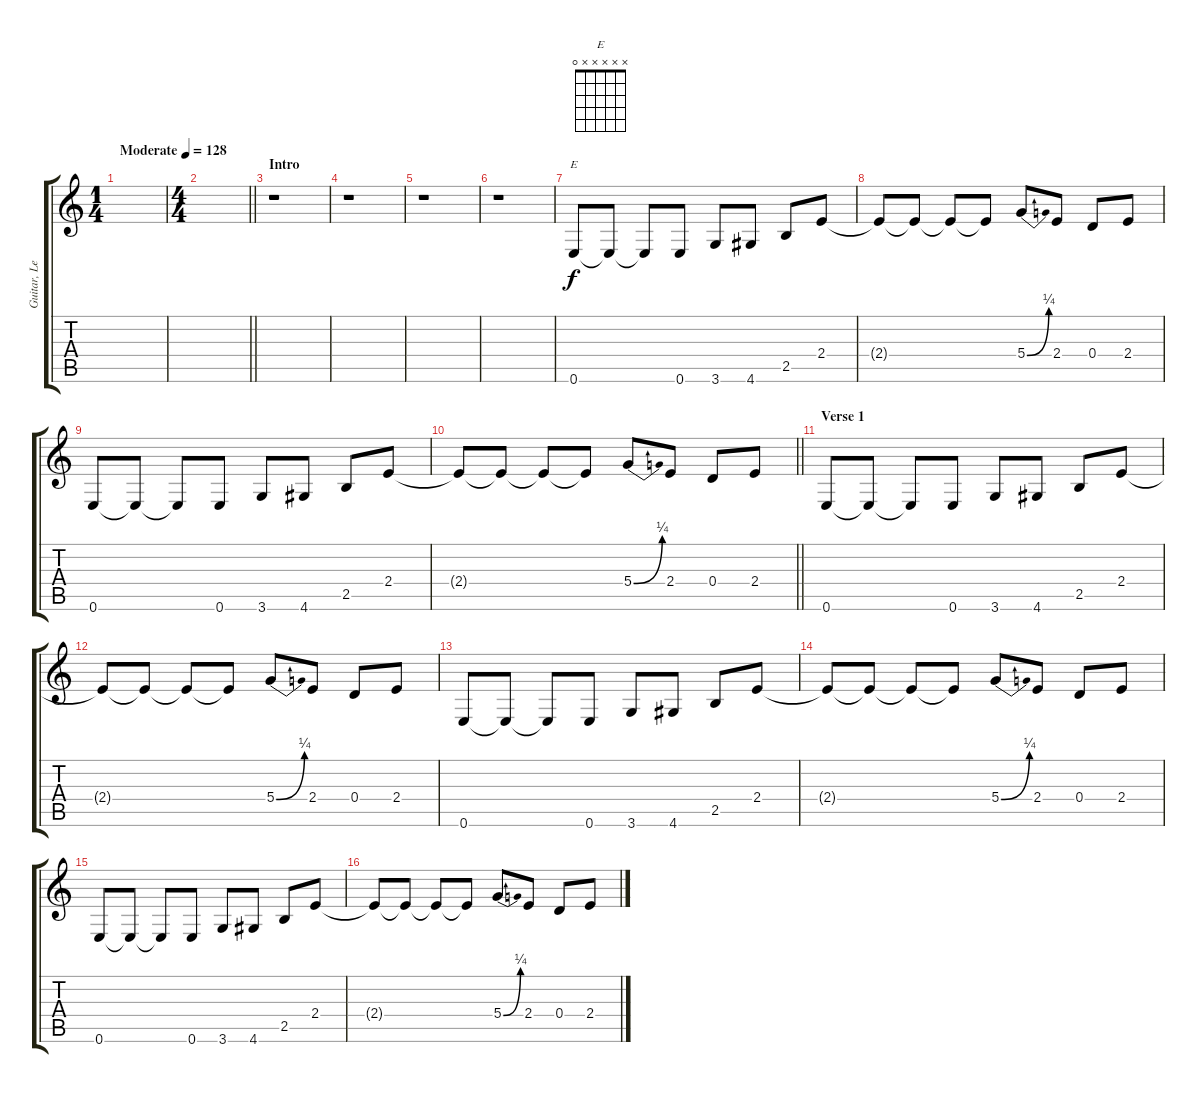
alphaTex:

\track ("Guitar, Lead" "Guitar, Le") {instrument overdrivenguitar}
\staff {score tabs}
\tuning (E4 B3 G3 D3 A2 E2) {hide}
\chord ("E" x x x x x 0)
\ts (1 4)
\tempo (128 "Moderate")
\clef g2
\ks c
|
\ts (4 4)
\barLineRight lightlight
|
\section ("" "Intro")
r.1 |
r.1 |
r.1 |
r.1 |
0.6.8{ch "E"} 0.6{t}.8 0.6{t}.8 0.6.8 3.6.8 4.6.8 2.5.8 2.4.8 |
2.4{t}.8 2.4{t}.8 2.4{t}.8 2.4{t}.8 5.4{be (bend 0 0 60 1)}.8 2.4.8 0.4.8 2.4.8 |
0.6.8 0.6{t}.8 0.6{t}.8 0.6.8 3.6.8 4.6.8 2.5.8 2.4.8 |
\barLineRight lightlight
2.4{t}.8 2.4{t}.8 2.4{t}.8 2.4{t}.8 5.4{be (bend 0 0 60 1)}.8 2.4.8 0.4.8 2.4.8 |
\section ("" "Verse 1")
0.6.8 0.6{t}.8 0.6{t}.8 0.6.8 3.6.8 4.6.8 2.5.8 2.4.8 |
2.4{t}.8 2.4{t}.8 2.4{t}.8 2.4{t}.8 5.4{be (bend 0 0 60 1)}.8 2.4.8 0.4.8 2.4.8 |
0.6.8 0.6{t}.8 0.6{t}.8 0.6.8 3.6.8 4.6.8 2.5.8 2.4.8 |
2.4{t}.8 2.4{t}.8 2.4{t}.8 2.4{t}.8 5.4{be (bend 0 0 60 1)}.8 2.4.8 0.4.8 2.4.8 |
0.6.8 0.6{t}.8 0.6{t}.8 0.6.8 3.6.8 4.6.8 2.5.8 2.4.8 |
2.4{t}.8 2.4{t}.8 2.4{t}.8 2.4{t}.8 5.4{be (bend 0 0 60 1)}.8 2.4.8 0.4.8 2.4.8
